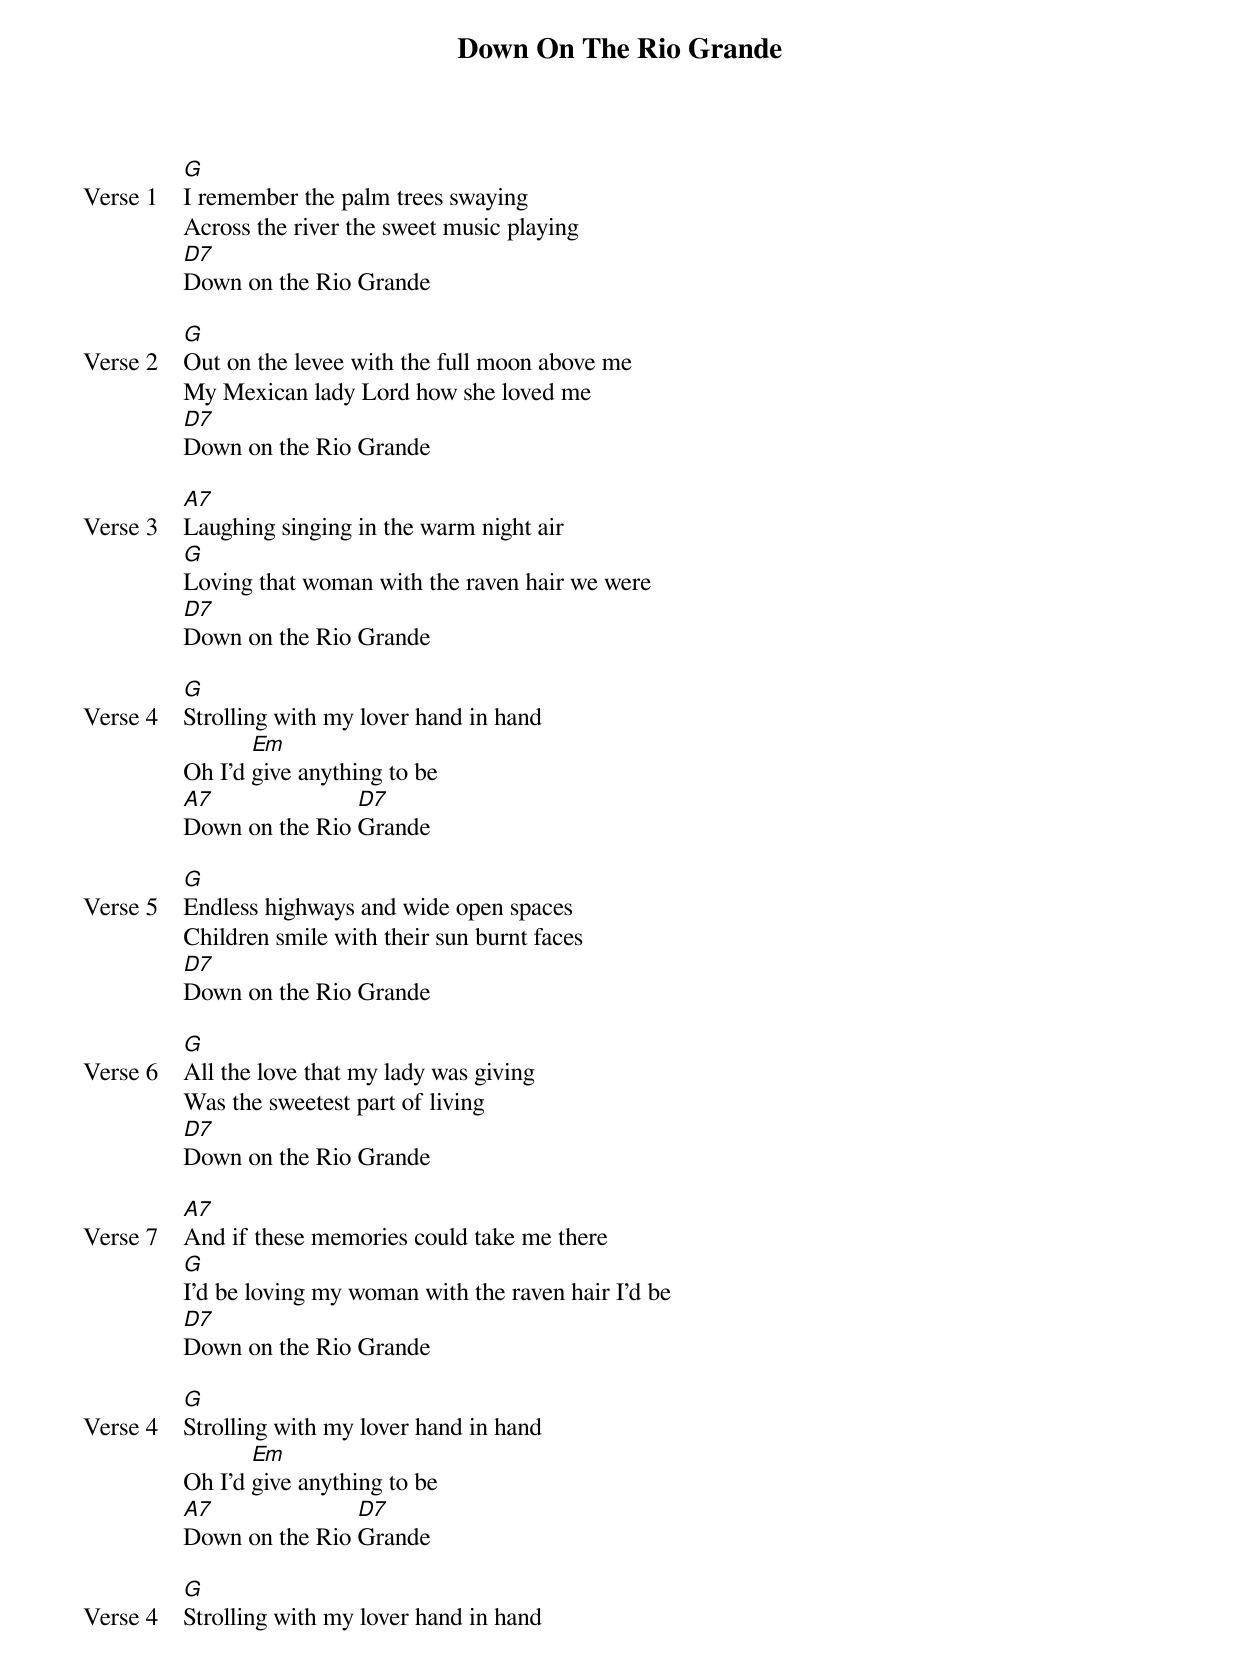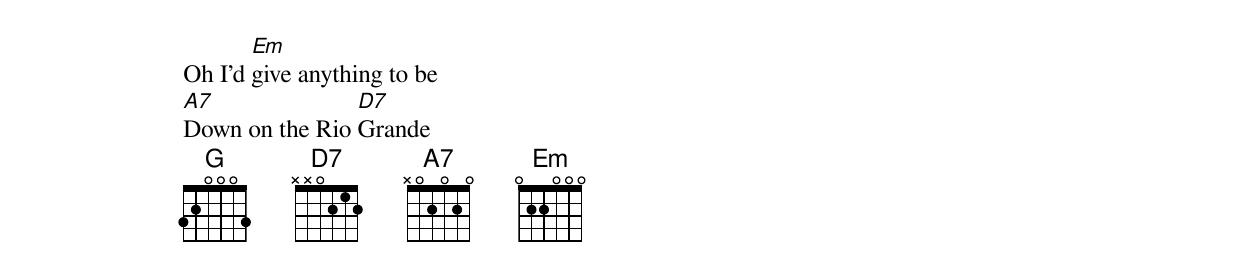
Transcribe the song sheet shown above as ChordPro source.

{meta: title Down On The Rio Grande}
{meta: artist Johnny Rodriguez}
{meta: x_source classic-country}
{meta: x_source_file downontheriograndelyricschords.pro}
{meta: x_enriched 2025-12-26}

{start_of_verse: Verse 1}
[G]I remember the palm trees swaying
Across the river the sweet music playing
[D7]Down on the Rio Grande
{end_of_verse}

{start_of_verse: Verse 2}
[G]Out on the levee with the full moon above me
My Mexican lady Lord how she loved me
[D7]Down on the Rio Grande
{end_of_verse}

{start_of_verse: Verse 3}
[A7]Laughing singing in the warm night air
[G]Loving that woman with the raven hair we were
[D7]Down on the Rio Grande
{end_of_verse}

{start_of_verse: Verse 4}
[G]Strolling with my lover hand in hand
Oh I'd [Em]give anything to be
[A7]Down on the Rio [D7]Grande
{end_of_verse}

{start_of_verse: Verse 5}
[G]Endless highways and wide open spaces
Children smile with their sun burnt faces
[D7]Down on the Rio Grande
{end_of_verse}

{start_of_verse: Verse 6}
[G]All the love that my lady was giving
Was the sweetest part of living
[D7]Down on the Rio Grande
{end_of_verse}

{start_of_verse: Verse 7}
[A7]And if these memories could take me there
[G]I'd be loving my woman with the raven hair I'd be
[D7]Down on the Rio Grande
{end_of_verse}

{start_of_verse: Verse 4}
[G]Strolling with my lover hand in hand
Oh I'd [Em]give anything to be
[A7]Down on the Rio [D7]Grande
{end_of_verse}

{start_of_verse: Verse 4}
[G]Strolling with my lover hand in hand
Oh I'd [Em]give anything to be
[A7]Down on the Rio [D7]Grande
{end_of_verse}
